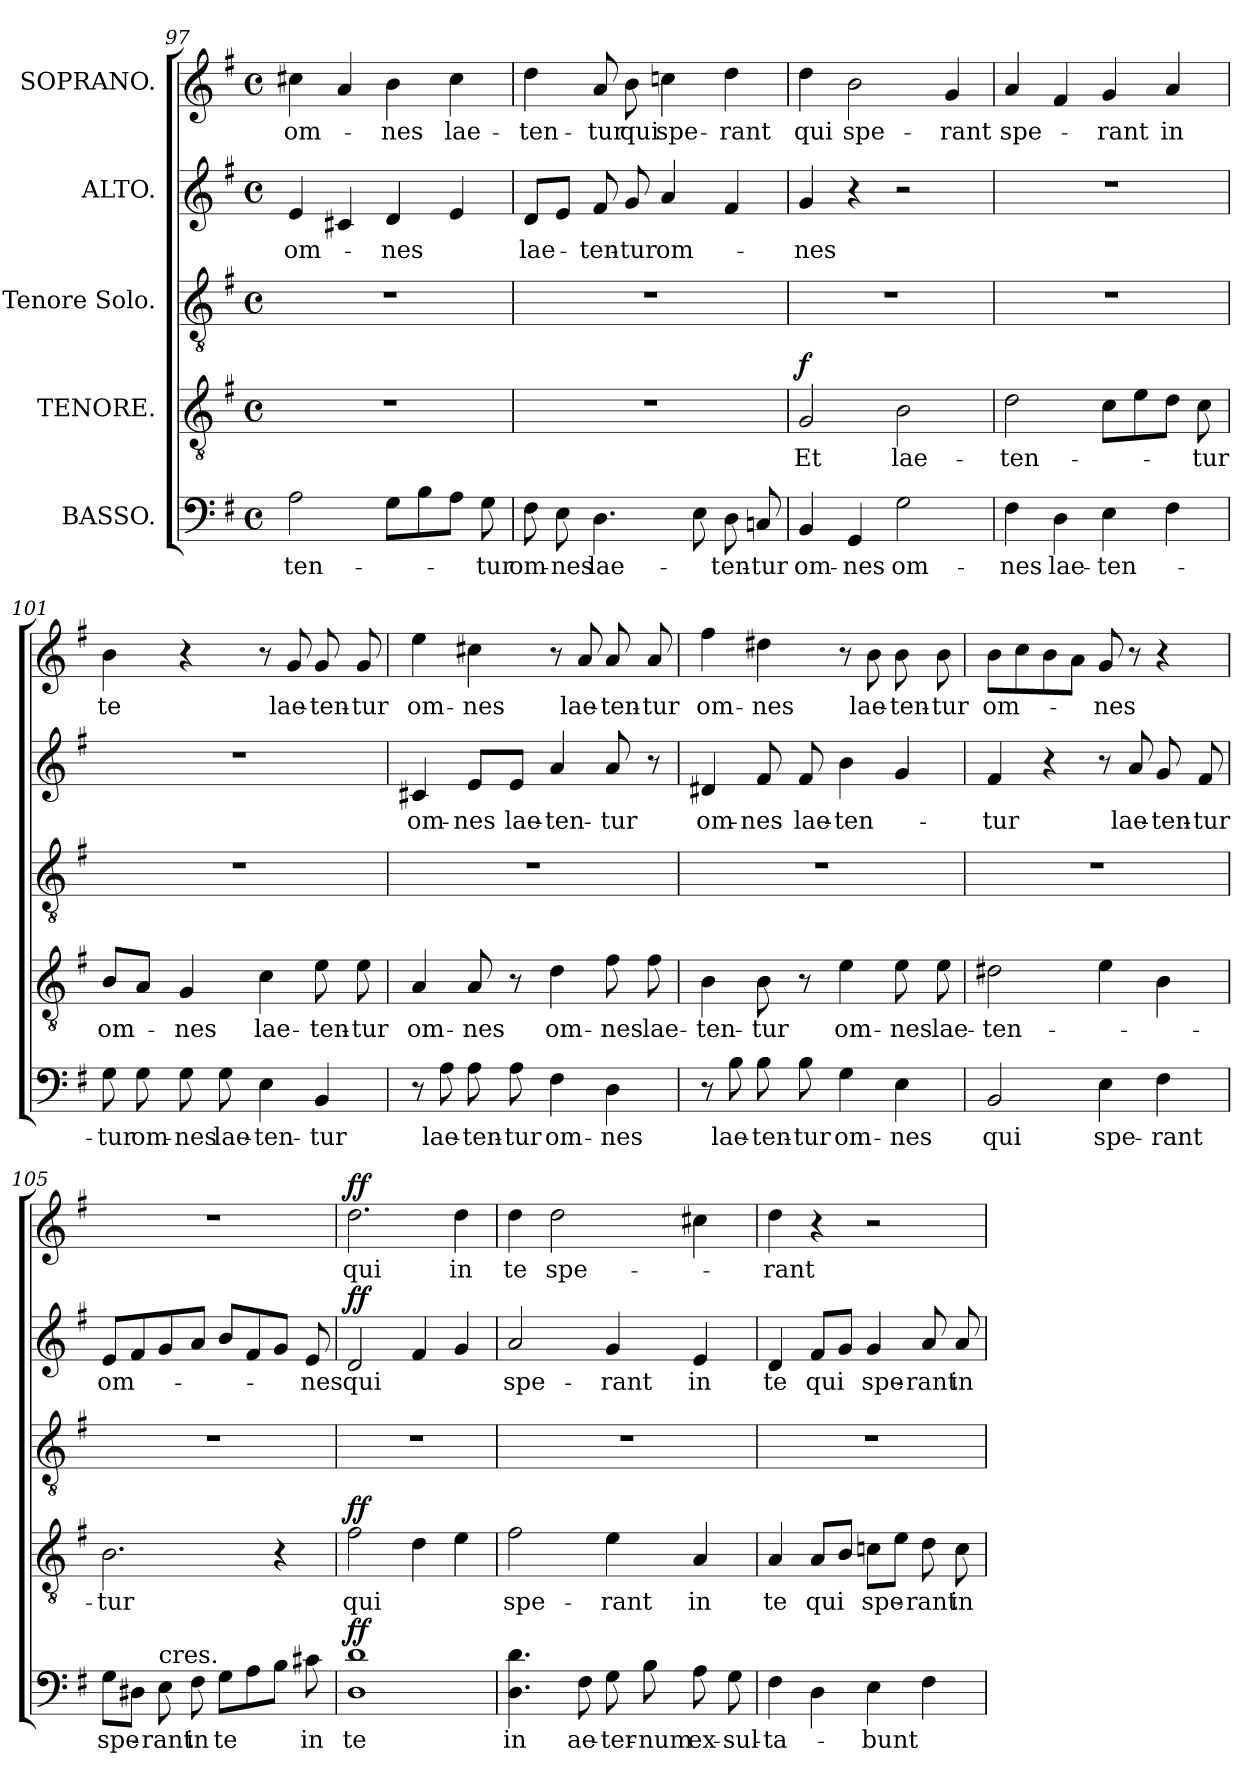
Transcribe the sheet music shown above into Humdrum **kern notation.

**kern	**text	**dynam	**kern	**text	**dynam	**kern	**kern	**text	**dynam	**kern	**text	**dynam
*part5	*part5	*part5	*part4	*part4	*part4	*part3	*part2	*part2	*part2	*part1	*part1	*part1
*staff5	*staff5	*staff5	*staff4	*staff4	*staff4	*staff3	*staff2	*staff2	*staff2	*staff1	*staff1	*staff1
*I"BASSO.	*	*	*I"TENORE.	*	*	*I"Tenore Solo.	*I"ALTO.	*	*	*I"SOPRANO.	*	*
*clefF4	*	*	*clefGv2	*	*	*clefGv2	*clefG2	*	*	*clefG2	*	*
*k[f#]	*	*	*k[f#]	*	*	*k[f#]	*k[f#]	*	*	*k[f#]	*	*
*M4/4	*	*	*M4/4	*	*	*M4/4	*M4/4	*	*	*M4/4	*	*
*met(c)	*	*	*met(c)	*	*	*met(c)	*met(c)	*	*	*met(c)	*	*
=97	=97	=97	=97	=97	=97	=97	=97	=97	=97	=97	=97	=97
!	!LO:LY:b	!	!	!	!	!	!	!LO:LY:b	!	!	!LO:LY:b	!
2A\	-ten-	.	1r	.	.	1r	4e/	om-	.	4cc#X\	om-	.
.	.	.	.	.	.	.	4c#X/	.	.	4a/	.	.
!	!	!	!	!	!	!	!	!LO:LY:b	!	!	!LO:LY:b	!
8G\L	.	.	.	.	.	.	4d/	-nes	.	4b\	-nes	.
8B\	.	.	.	.	.	.	.	.	.	.	.	.
!	!	!	!	!	!	!	!	!	!	!	!LO:LY:b	!
8A\J	.	.	.	.	.	.	4e/	.	.	4cc#\	lae-	.
!	!LO:LY:b	!	!	!	!	!	!	!	!	!	!	!
8G\	-tur	.	.	.	.	.	.	.	.	.	.	.
!!LO:PB:g=z
=98	=98	=98	=98	=98	=98	=98	=98	=98	=98	=98	=98	=98
!	!LO:LY:b	!	!	!	!	!	!	!LO:LY:b	!	!	!LO:LY:b	!
8F#\	om-	.	1r	.	.	1r	8d/L	lae-	.	4dd\	-ten-	.
!	!LO:LY:b	!	!	!	!	!	!	!	!	!	!	!
8E\	nes	.	.	.	.	.	8e/J	.	.	.	.	.
!	!LO:LY:b	!	!	!	!	!	!	!LO:LY:b	!	!	!LO:LY:b	!
4.D\	lae-	.	.	.	.	.	8f#/	-ten-	.	8a/	-tur	.
!	!	!	!	!	!	!	!	!LO:LY:b	!	!	!LO:LY:b	!
.	.	.	.	.	.	.	8g/	-tur	.	8b\	qui	.
!	!	!	!	!	!	!	!	!LO:LY:b	!	!	!LO:LY:b	!
.	.	.	.	.	.	.	4a/	om-	.	4ccn\	spe-	.
8E\	.	.	.	.	.	.	.	.	.	.	.	.
!	!LO:LY:b	!	!	!	!	!	!	!	!	!	!LO:LY:b	!
8D\	-ten-	.	.	.	.	.	4f#/	.	.	4dd\	-rant	.
!	!LO:LY:b	!	!	!	!	!	!	!	!	!	!	!
8Cn/	-tur	.	.	.	.	.	.	.	.	.	.	.
=99	=99	=99	=99	=99	=99	=99	=99	=99	=99	=99	=99	=99
!	!LO:LY:b	!	!	!LO:LY:b	!LO:DY:a	!	!	!LO:LY:b	!	!	!LO:LY:b	!
4BB/	om-	.	2G/	Et	f	1r	4g/	-nes	.	4dd\	qui	.
!	!LO:LY:b	!	!	!	!	!	!	!	!	!	!LO:LY:b	!
4GG/	-nes	.	.	.	.	.	4r	.	.	2b\	spe-	.
!	!LO:LY:b	!	!	!LO:LY:b	!	!	!	!	!	!	!	!
2G\	om-	.	2B\	lae-	.	.	2r	.	.	.	.	.
!	!	!	!	!	!	!	!	!	!	!	!LO:LY:b	!
.	.	.	.	.	.	.	.	.	.	4g/	-rant	.
=100	=100	=100	=100	=100	=100	=100	=100	=100	=100	=100	=100	=100
!	!LO:LY:b	!	!	!LO:LY:b	!	!	!	!	!	!	!LO:LY:b	!
4F#\	-nes	.	2d\	-ten-	.	1r	1r	.	.	4a/	spe-	.
!	!LO:LY:b	!	!	!	!	!	!	!	!	!	!	!
4D\	lae-	.	.	.	.	.	.	.	.	4f#/	.	.
!	!LO:LY:b	!	!	!	!	!	!	!	!	!	!LO:LY:b	!
4E\	-ten-	.	8c\L	.	.	.	.	.	.	4g/	-rant	.
.	.	.	8e\	.	.	.	.	.	.	.	.	.
!	!	!	!	!	!	!	!	!	!	!	!LO:LY:b	!
4F#\	.	.	8d\J	.	.	.	.	.	.	4a/	in	.
!	!	!	!	!LO:LY:b	!	!	!	!	!	!	!	!
.	.	.	8c\	-tur	.	.	.	.	.	.	.	.
=101	=101	=101	=101	=101	=101	=101	=101	=101	=101	=101	=101	=101
!	!LO:LY:b	!	!	!LO:LY:b	!	!	!	!	!	!	!LO:LY:b	!
8G\	-tur	.	8B/L	om-	.	1r	1r	.	.	4b\	te	.
!	!LO:LY:b	!	!	!	!	!	!	!	!	!	!	!
8G\	om-	.	8A/J	.	.	.	.	.	.	.	.	.
!	!LO:LY:b	!	!	!LO:LY:b	!	!	!	!	!	!	!	!
8G\	-nes	.	4G/	-nes	.	.	.	.	.	4r	.	.
!	!LO:LY:b	!	!	!	!	!	!	!	!	!	!	!
8G\	lae-	.	.	.	.	.	.	.	.	.	.	.
!	!LO:LY:b	!	!	!LO:LY:b	!	!	!	!	!	!	!	!
4E\	-ten-	.	4c\	lae-	.	.	.	.	.	8r	.	.
!	!	!	!	!	!	!	!	!	!	!	!LO:LY:b	!
.	.	.	.	.	.	.	.	.	.	8g/	lae-	.
!	!LO:LY:b	!	!	!LO:LY:b	!	!	!	!	!	!	!LO:LY:b	!
4BB/	-tur	.	8e\	-ten-	.	.	.	.	.	8g/	-ten-	.
!	!	!	!	!LO:LY:b	!	!	!	!	!	!	!LO:LY:b	!
.	.	.	8e\	-tur	.	.	.	.	.	8g/	-tur	.
!!LO:LB:g=z
=102	=102	=102	=102	=102	=102	=102	=102	=102	=102	=102	=102	=102
!	!	!	!	!LO:LY:b	!	!	!	!LO:LY:b	!	!	!LO:LY:b	!
8r	.	.	4A/	om-	.	1r	4c#X/	om-	.	4ee\	om-	.
!	!LO:LY:b	!	!	!	!	!	!	!	!	!	!	!
8A\	lae-	.	.	.	.	.	.	.	.	.	.	.
!	!LO:LY:b	!	!	!LO:LY:b	!	!	!	!LO:LY:b	!	!	!LO:LY:b	!
8A\	-ten-	.	8A/	-nes	.	.	8e/L	-nes	.	4cc#X\	-nes	.
!	!LO:LY:b	!	!	!	!	!	!	!LO:LY:b	!	!	!	!
8A\	-tur	.	8r	.	.	.	8e/J	lae-	.	.	.	.
!	!LO:LY:b	!	!	!LO:LY:b	!	!	!	!LO:LY:b	!	!	!	!
4F#\	om-	.	4d\	om-	.	.	4a/	-ten-	.	8r	.	.
!	!	!	!	!	!	!	!	!	!	!	!LO:LY:b	!
.	.	.	.	.	.	.	.	.	.	8a/	lae-	.
!	!LO:LY:b	!	!	!LO:LY:b	!	!	!	!LO:LY:b	!	!	!LO:LY:b	!
4D\	-nes	.	8f#\	-nes	.	.	8a/	-tur	.	8a/	-ten-	.
!	!	!	!	!LO:LY:b	!	!	!	!	!	!	!LO:LY:b	!
.	.	.	8f#\	lae-	.	.	8r	.	.	8a/	-tur	.
=103	=103	=103	=103	=103	=103	=103	=103	=103	=103	=103	=103	=103
!	!	!	!	!LO:LY:b	!	!	!	!LO:LY:b	!	!	!LO:LY:b	!
8r	.	.	4B\	-ten-	.	1r	4d#X/	om-	.	4ff#\	om-	.
!	!LO:LY:b	!	!	!	!	!	!	!	!	!	!	!
8B\	lae-	.	.	.	.	.	.	.	.	.	.	.
!	!LO:LY:b	!	!	!LO:LY:b	!	!	!	!LO:LY:b	!	!	!LO:LY:b	!
8B\	-ten-	.	8B\	-tur	.	.	8f#/	-nes	.	4dd#X\	-nes	.
!	!LO:LY:b	!	!	!	!	!	!	!LO:LY:b	!	!	!	!
8B\	-tur	.	8r	.	.	.	8f#/	lae-	.	.	.	.
!	!LO:LY:b	!	!	!LO:LY:b	!	!	!	!LO:LY:b	!	!	!	!
4G\	om-	.	4e\	om-	.	.	4b\	-ten-	.	8r	.	.
!	!	!	!	!	!	!	!	!	!	!	!LO:LY:b	!
.	.	.	.	.	.	.	.	.	.	8b\	lae-	.
!	!LO:LY:b	!	!	!LO:LY:b	!	!	!	!	!	!	!LO:LY:b	!
4E\	-nes	.	8e\	-nes	.	.	4g/	.	.	8b\	-ten-	.
!	!	!	!	!LO:LY:b	!	!	!	!	!	!	!LO:LY:b	!
.	.	.	8e\	lae-	.	.	.	.	.	8b\	-tur	.
=104	=104	=104	=104	=104	=104	=104	=104	=104	=104	=104	=104	=104
!	!LO:LY:b	!	!	!LO:LY:b	!	!	!	!LO:LY:b	!	!	!LO:LY:b	!
2BB/	qui	.	2d#X\	-ten-	.	1r	4f#/	-tur	.	8b\L	om-	.
.	.	.	.	.	.	.	.	.	.	8cc\	.	.
.	.	.	.	.	.	.	4r	.	.	8b\	.	.
.	.	.	.	.	.	.	.	.	.	8a\J	.	.
!	!LO:LY:b	!	!	!	!	!	!	!	!	!	!LO:LY:b	!
4E\	spe-	.	4e\	.	.	.	8r	.	.	8g/	-nes	.
!	!	!	!	!	!	!	!	!LO:LY:b	!	!	!	!
.	.	.	.	.	.	.	8a/	lae-	.	8r	.	.
!	!LO:LY:b	!	!	!	!	!	!	!LO:LY:b	!	!	!	!
4F#\	-rant	.	4B\	.	.	.	8g/	-ten-	.	4r	.	.
!	!	!	!	!	!	!	!	!LO:LY:b	!	!	!	!
.	.	.	.	.	.	.	8f#/	-tur	.	.	.	.
!!LO:LB:g=z
=105	=105	=105	=105	=105	=105	=105	=105	=105	=105	=105	=105	=105
!	!LO:LY:b	!	!	!LO:LY:b	!	!	!	!LO:LY:b	!	!	!	!
8G\L	spe-	.	2.B\	-tur	.	1r	8e/L	om-	.	1r	.	.
8D#X\J	.	.	.	.	.	.	8f#/	.	.	.	.	.
!LO:TX:a:t=cres.	!	!	!	!	!	!	!	!	!	!	!	!
!	!LO:LY:b	!	!	!	!	!	!	!	!	!	!	!
8E\	-rant	.	.	.	.	.	8g/	.	.	.	.	.
!	!LO:LY:b	!	!	!	!	!	!	!	!	!	!	!
8F#\	in	.	.	.	.	.	8a/J	.	.	.	.	.
!	!LO:LY:b	!	!	!	!	!	!	!	!	!	!	!
8G\L	te	.	.	.	.	.	8b/L	.	.	.	.	.
8A\	.	.	.	.	.	.	8f#/	.	.	.	.	.
8B\J	.	.	4r	.	.	.	8g/J	.	.	.	.	.
!	!LO:LY:b	!	!	!	!	!	!	!LO:LY:b	!	!	!	!
8c#X\	in	.	.	.	.	.	8e/	-nes	.	.	.	.
=106	=106	=106	=106	=106	=106	=106	=106	=106	=106	=106	=106	=106
!	!LO:LY:b	!LO:DY:a	!	!LO:LY:b	!LO:DY:a	!	!	!LO:LY:b	!LO:DY:a	!	!LO:LY:b	!LO:DY:a
1D 1d	te	ff	2f#\	qui	ff	1r	2d/	qui	ff	2.dd\	qui	ff
.	.	.	4d\	.	.	.	4f#/	.	.	.	.	.
!	!	!	!	!	!	!	!	!	!	!	!LO:LY:b	!
.	.	.	4e\	.	.	.	4g/	.	.	4dd\	in	.
=107	=107	=107	=107	=107	=107	=107	=107	=107	=107	=107	=107	=107
!	!LO:LY:b	!	!	!LO:LY:b	!	!	!	!LO:LY:b	!	!	!LO:LY:b	!
4.D\ 4.d\	in	.	2f#\	spe-	.	1r	2a/	spe-	.	4dd\	te	.
!	!	!	!	!	!	!	!	!	!	!	!LO:LY:b	!
.	.	.	.	.	.	.	.	.	.	2dd\	spe-	.
!	!LO:LY:b	!	!	!	!	!	!	!	!	!	!	!
8F#\	ae-	.	.	.	.	.	.	.	.	.	.	.
!	!LO:LY:b	!	!	!LO:LY:b	!	!	!	!LO:LY:b	!	!	!	!
8G\	-ter-	.	4e\	-rant	.	.	4g/	-rant	.	.	.	.
!	!LO:LY:b	!	!	!	!	!	!	!	!	!	!	!
8B\	-num	.	.	.	.	.	.	.	.	.	.	.
!	!LO:LY:b	!	!	!LO:LY:b	!	!	!	!LO:LY:b	!	!	!	!
8A\	ex-	.	4A/	in	.	.	4e/	in	.	4cc#X\	.	.
!	!LO:LY:b	!	!	!	!	!	!	!	!	!	!	!
8G\	-sul-	.	.	.	.	.	.	.	.	.	.	.
=108	=108	=108	=108	=108	=108	=108	=108	=108	=108	=108	=108	=108
!	!LO:LY:b	!	!	!LO:LY:b	!	!	!	!LO:LY:b	!	!	!LO:LY:b	!
4F#\	-ta-	.	4A/	te	.	1r	4d/	te	.	4dd\	-rant	.
!	!	!	!	!LO:LY:b	!	!	!	!LO:LY:b	!	!	!	!
4D\	.	.	8A/L	qui	.	.	8f#/L	qui	.	4r	.	.
.	.	.	8B/J	.	.	.	8g/J	.	.	.	.	.
!	!LO:LY:b	!	!	!LO:LY:b	!	!	!	!LO:LY:b	!	!	!	!
4E\	-bunt	.	8cn\L	spe-	.	.	4g/	spe-	.	2r	.	.
.	.	.	8e\J	.	.	.	.	.	.	.	.	.
!	!	!	!	!LO:LY:b	!	!	!	!LO:LY:b	!	!	!	!
4F#\	.	.	8d\	-rant	.	.	8a/	-rant	.	.	.	.
!	!	!	!	!LO:LY:b	!	!	!	!LO:LY:b	!	!	!	!
.	.	.	8c\	in	.	.	8a/	in	.	.	.	.
=	=	=	=	=	=	=	=	=	=	=	=	=
*-	*-	*-	*-	*-	*-	*-	*-	*-	*-	*-	*-	*-
